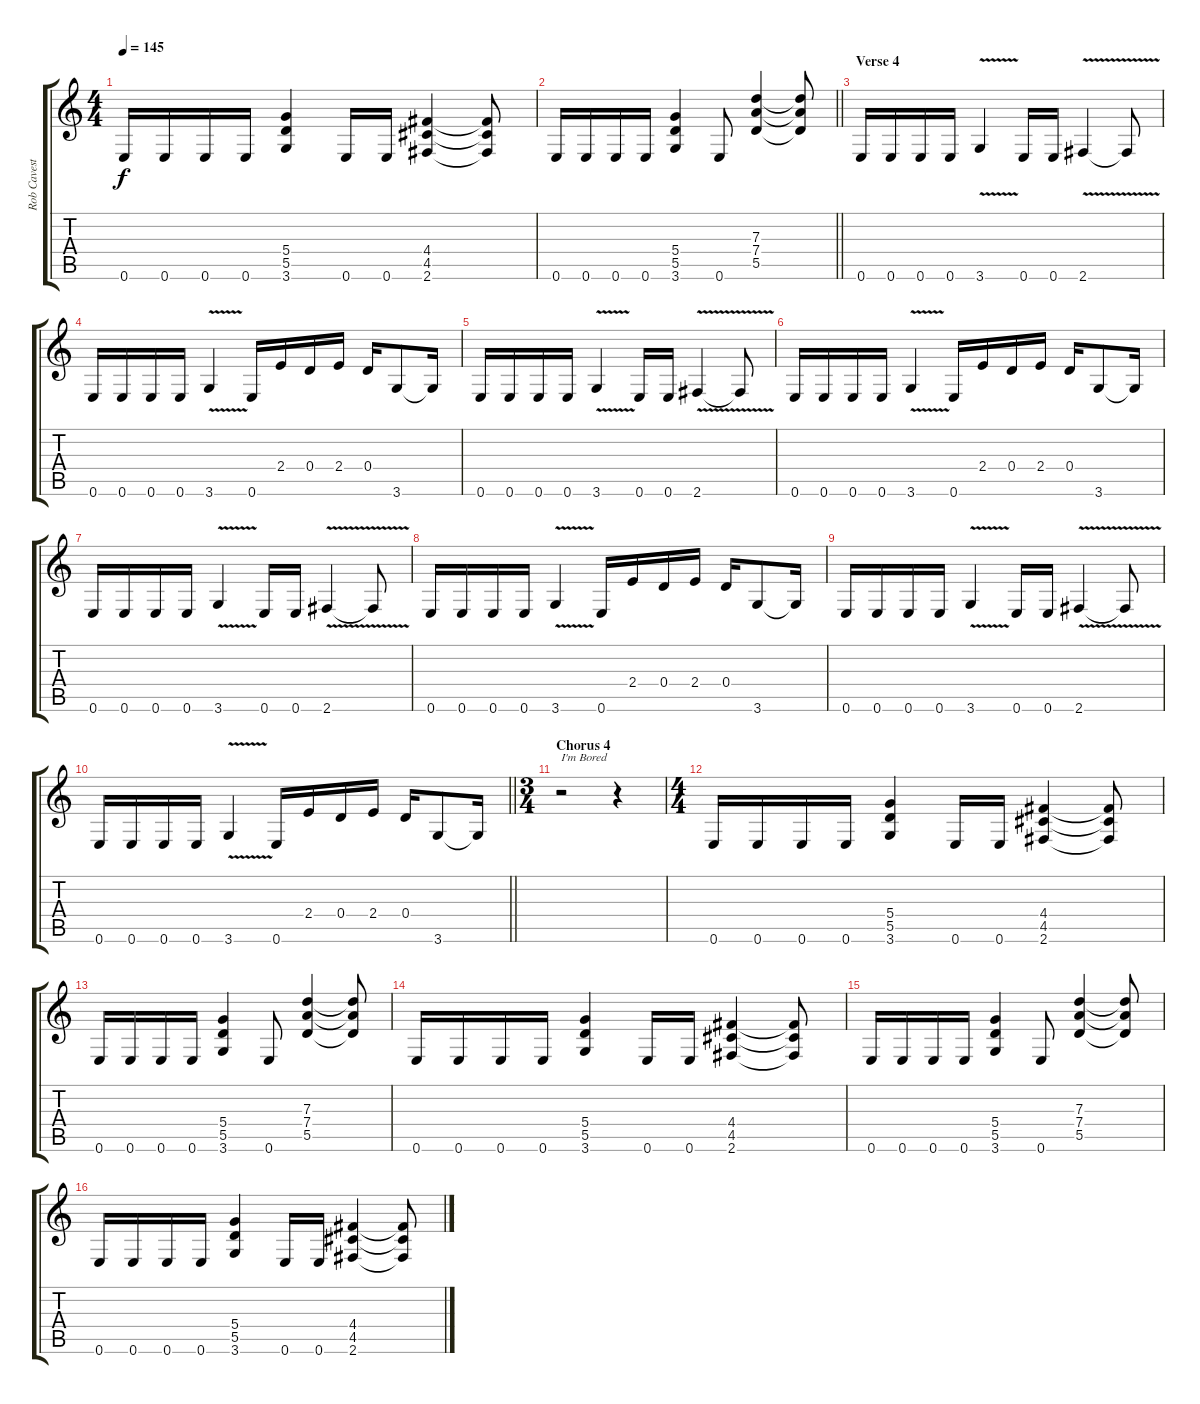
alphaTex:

\track ("Rob Cavestany" "Rob Cavest") {instrument distortionguitar}
\staff {score tabs}
\tuning (E4 B3 G3 D3 A2 E2) {hide}
\ts (4 4)
\tempo 145
\clef g2
\ks c
0.6.16{dy f} 0.6.16 0.6.16 0.6.16 (5.4 5.5 3.6).4 0.6.16 0.6.16 (4.4 4.5 2.6).4 (4.4{t} 4.5{t} 2.6{t}).8 |
\barLineRight lightlight
0.6.16 0.6.16 0.6.16 0.6.16 (5.4 5.5 3.6).4 0.6.8 (7.3 7.4 5.5).4 (7.3{t} 7.4{t} 5.5{t}).8 |
\section ("" "Verse 4")
0.6.16 0.6.16 0.6.16 0.6.16 3.6{v}.4 0.6.16 0.6.16 2.6{v}.4 2.6{t}.8 |
0.6.16 0.6.16 0.6.16 0.6.16 3.6{v}.4 0.6.16 2.4.16 0.4.16 2.4.16 0.4.16 3.6.8 3.6{t}.16 |
0.6.16 0.6.16 0.6.16 0.6.16 3.6{v}.4 0.6.16 0.6.16 2.6{v}.4 2.6{t}.8 |
0.6.16 0.6.16 0.6.16 0.6.16 3.6{v}.4 0.6.16 2.4.16 0.4.16 2.4.16 0.4.16 3.6.8 3.6{t}.16 |
0.6.16 0.6.16 0.6.16 0.6.16 3.6{v}.4 0.6.16 0.6.16 2.6{v}.4 2.6{t}.8 |
0.6.16 0.6.16 0.6.16 0.6.16 3.6{v}.4 0.6.16 2.4.16 0.4.16 2.4.16 0.4.16 3.6.8 3.6{t}.16 |
0.6.16 0.6.16 0.6.16 0.6.16 3.6{v}.4 0.6.16 0.6.16 2.6{v}.4 2.6{t}.8 |
\barLineRight lightlight
0.6.16 0.6.16 0.6.16 0.6.16 3.6{v}.4 0.6.16 2.4.16 0.4.16 2.4.16 0.4.16 3.6.8 3.6{t}.16 |
\ts (3 4)
\section ("" "Chorus 4")
r.2{txt "I'm Bored"} r.4 |
\ts (4 4)
0.6.16 0.6.16 0.6.16 0.6.16 (5.4 5.5 3.6).4 0.6.16 0.6.16 (4.4 4.5 2.6).4 (4.4{t} 4.5{t} 2.6{t}).8 |
0.6.16 0.6.16 0.6.16 0.6.16 (5.4 5.5 3.6).4 0.6.8 (7.3 7.4 5.5).4 (7.3{t} 7.4{t} 5.5{t}).8 |
0.6.16 0.6.16 0.6.16 0.6.16 (5.4 5.5 3.6).4 0.6.16 0.6.16 (4.4 4.5 2.6).4 (4.4{t} 4.5{t} 2.6{t}).8 |
0.6.16 0.6.16 0.6.16 0.6.16 (5.4 5.5 3.6).4 0.6.8 (7.3 7.4 5.5).4 (7.3{t} 7.4{t} 5.5{t}).8 |
0.6.16 0.6.16 0.6.16 0.6.16 (5.4 5.5 3.6).4 0.6.16 0.6.16 (4.4 4.5 2.6).4 (4.4{t} 4.5{t} 2.6{t}).8
